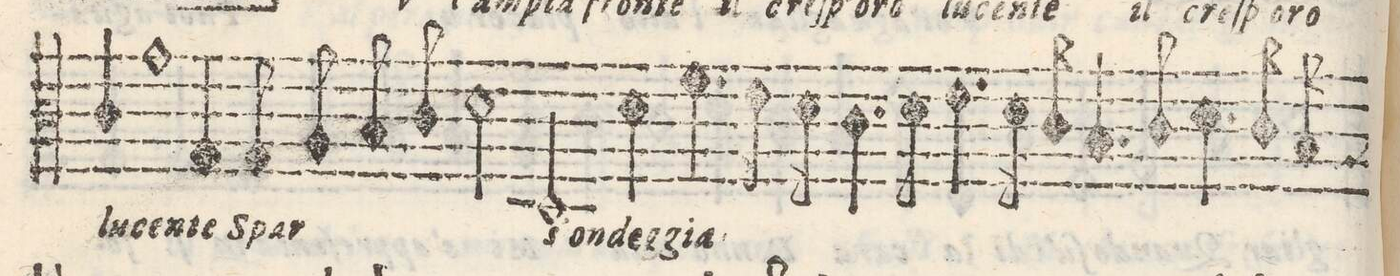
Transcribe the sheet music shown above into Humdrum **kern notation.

**kern	**text
*I"TENORE	*
*clefC3	*
*k[]	*
*met(C)	*
*M2/1	*
4c/	lu-
1g	-cen-
4G/	-te
8G/	Spar-
8A/	.
=6-	=6-
8B/	.
8c/	.
2d\	.
2D/	-s`on-
4d\	-deg-
4.f\	-gia-
16e\	.
16d\	.
=7-	=7-
4.c\	.
8d\	.
4.e\	.
16d\	.
16c/	.
4.B/	.
8c/	.
4.d\	.
16c/	.
16B/	.
=8-	=8-
*-	*-
